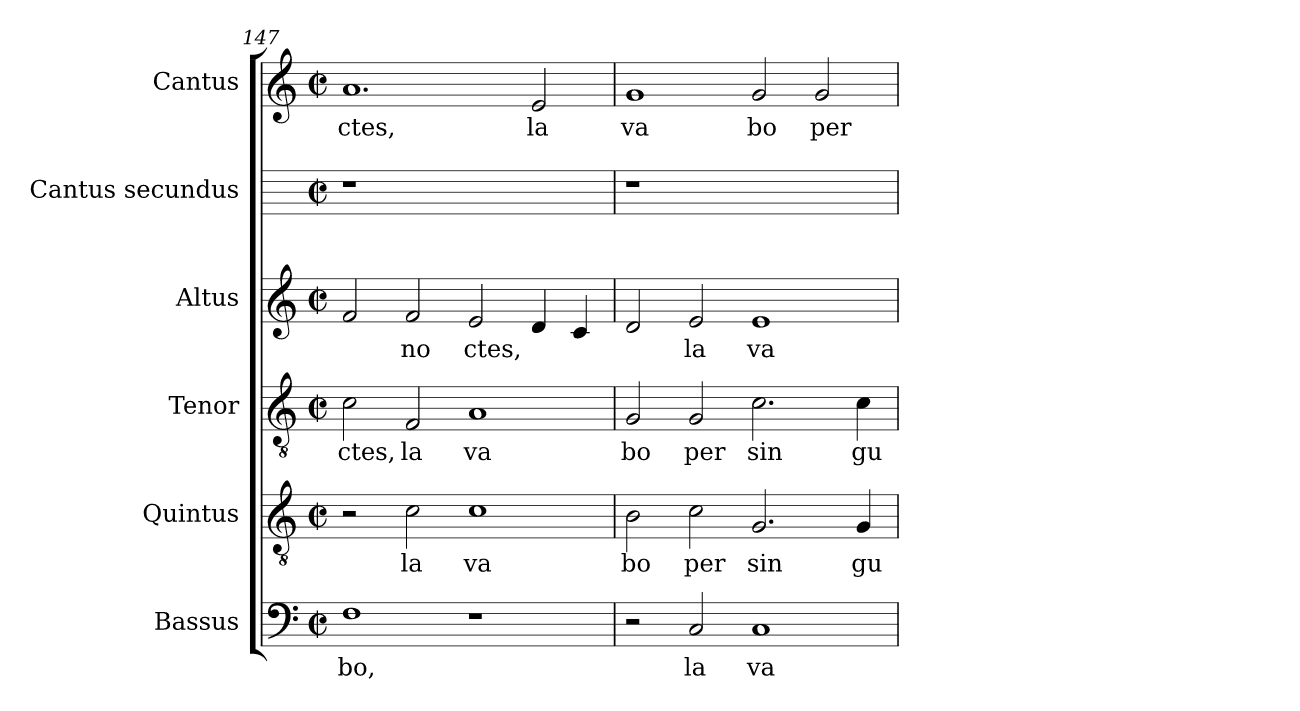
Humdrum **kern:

**kern	**text	**kern	**text	**kern	**text	**kern	**text	**kern	**kern	**text
*part6	*part6	*part5	*part5	*part4	*part4	*part3	*part3	*part2	*part1	*part1
*staff6	*staff6	*staff5	*staff5	*staff4	*staff4	*staff3	*staff3	*staff2	*staff1	*staff1
*I"Bassus	*	*I"Quintus	*	*I"Tenor	*	*I"Altus	*	*I"Cantus  secundus	*I"Cantus	*
*I'B	*	*I'Q	*	*I'T	*	*I'A	*	*	*I'C	*
*clefF4	*	*clefGv2	*	*clefGv2	*	*clefG2	*	*	*clefG2	*
*k[]	*	*k[]	*	*k[]	*	*k[]	*	*k[]	*k[]	*
*C:	*	*C:	*	*C:	*	*C:	*	*C:	*C:	*
*M2/2	*	*M2/2	*	*M2/2	*	*M2/2	*	*M2/2	*M2/2	*
*met(c|)	*	*met(c|)	*	*met(c|)	*	*met(c|)	*	*met(c|)	*met(c|)	*
=147	=147	=147	=147	=147	=147	=147	=147	=147	=147	=147
!	!LO:LY:b:cj	!	!	!	!LO:LY:b:cj	!	!LO:LY:b:cj	!	!	!LO:LY:b:cj
1F	bo,	2r	.	2c\	ctes,	2f/	.	1r	1.a	ctes,
!	!	!	!LO:LY:b:cj	!	!LO:LY:b:cj	!	!LO:LY:b:cj	!	!	!
.	.	2c\	la	2F/	la	2f/	no	.	.	.
!	!	!	!LO:LY:b:cj	!	!LO:LY:b:cj	!	!LO:LY:b:cj	!	!	!
1r	.	1c	va	1A	va	2e/	ctes,	1ryy	.	.
!	!	!	!	!	!	!	!LO:LY:b:cj	!	!	!LO:LY:b:cj
.	.	.	.	.	.	4d/	.	.	2e/	la
!	!	!	!	!	!	!	!LO:LY:b:cj	!	!	!
.	.	.	.	.	.	4c/	.	.	.	.
=148	=148	=148	=148	=148	=148	=148	=148	=148	=148	=148
!	!	!	!LO:LY:b:cj	!	!LO:LY:b:cj	!	!LO:LY:b:cj	!	!	!LO:LY:b:cj
2r	.	2B\	bo	2G/	bo	2d/	.	1r	1g	va
!	!LO:LY:b:cj	!	!LO:LY:b:cj	!	!LO:LY:b:cj	!	!LO:LY:b:cj	!	!	!
2C/	la	2c\	per	2G/	per	2e/	la	.	.	.
!	!LO:LY:b:cj	!	!LO:LY:b:cj	!	!LO:LY:b:cj	!	!LO:LY:b:cj	!	!	!LO:LY:b:cj
1C	va	2.G/	sin	2.c\	sin	1e	va	1ryy	2g/	bo
!	!	!	!	!	!	!	!	!	!	!LO:LY:b:cj
.	.	.	.	.	.	.	.	.	2g/	per
!	!	!	!LO:LY:b:cj	!	!LO:LY:b:cj	!	!	!	!	!
.	.	4G/	gu	4c\	gu	.	.	.	.	.
=	=	=	=	=	=	=	=	=	=	=
*-	*-	*-	*-	*-	*-	*-	*-	*-	*-	*-
